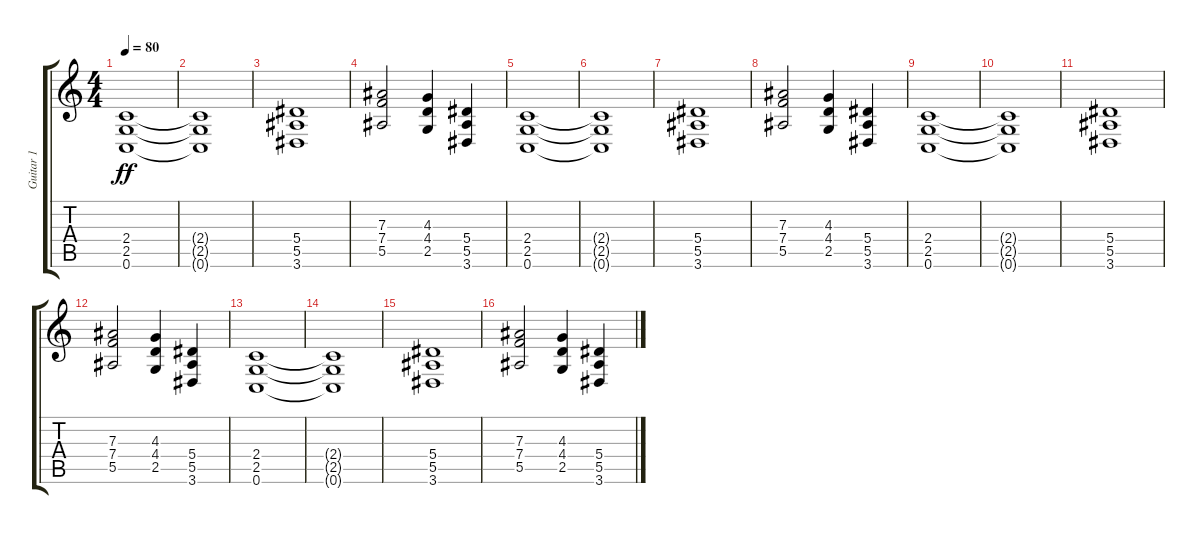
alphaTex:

\track ("Guitar 1" "Guitar 1") {instrument distortionguitar}
\staff {score tabs}
\tuning (C4 G3 Eb3 Bb2 F2 C2) {hide}
\ts (4 4)
\tempo 80
\clef g2
\ks c
(2.4 2.5 0.6).1{dy ff} |
(2.4{t} 2.5{t} 0.6{t}).1 |
(5.4 5.5 3.6).1 |
(7.3 7.4 5.5).2 (4.3 4.4 2.5).4 (5.4 5.5 3.6).4 |
(2.4 2.5 0.6).1 |
(2.4{t} 2.5{t} 0.6{t}).1 |
(5.4 5.5 3.6).1 |
(7.3 7.4 5.5).2 (4.3 4.4 2.5).4 (5.4 5.5 3.6).4 |
(2.4 2.5 0.6).1 |
(2.4{t} 2.5{t} 0.6{t}).1 |
(5.4 5.5 3.6).1 |
(7.3 7.4 5.5).2 (4.3 4.4 2.5).4 (5.4 5.5 3.6).4 |
(2.4 2.5 0.6).1 |
(2.4{t} 2.5{t} 0.6{t}).1 |
(5.4 5.5 3.6).1 |
(7.3 7.4 5.5).2 (4.3 4.4 2.5).4 (5.4 5.5 3.6).4
